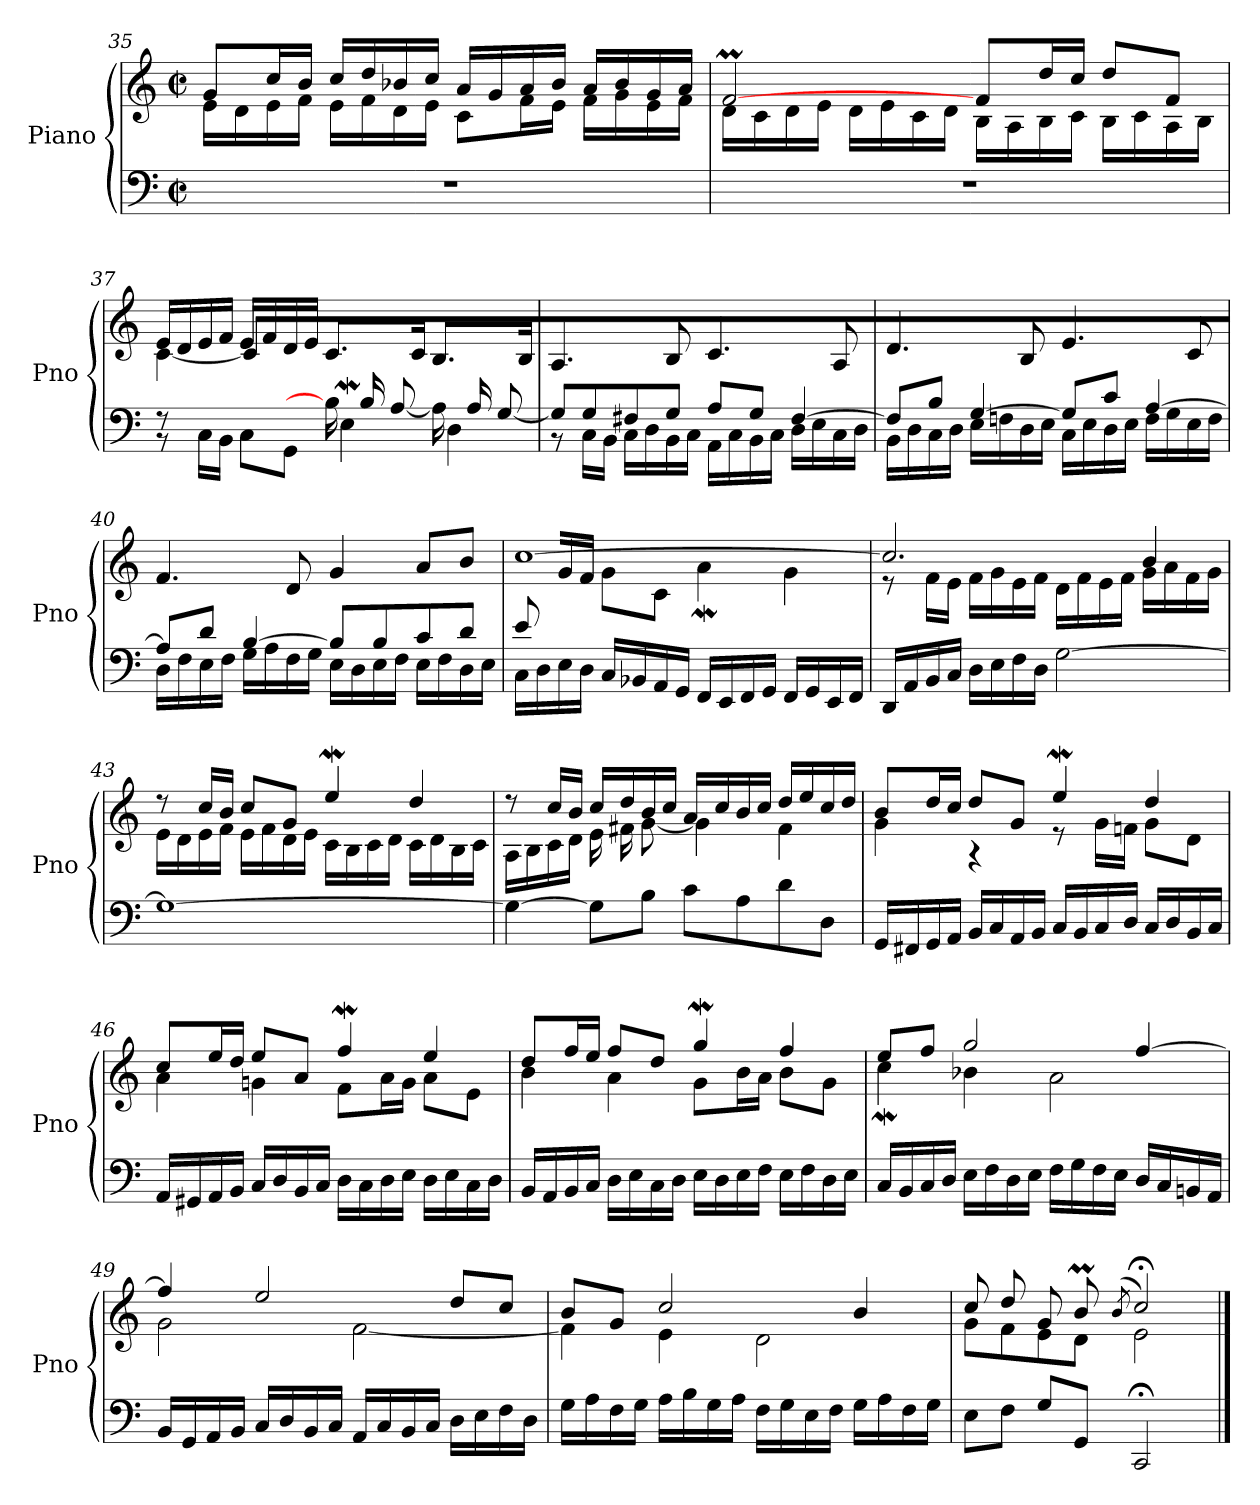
**kern	**kern
*part1	*part1
*staff2	*staff1
*I"Piano	*
*I'Pno	*
*clefF4	*clefG2
*k[]	*k[]
*C:	*C:
*M2/2	*M2/2
*met(c|)	*met(c|)
=35	=35
*	*^
1r	8g/L	16e\LL
.	.	16d\
.	16cc/L	16e\
.	16b/JJ	16f\JJ
.	16ccLL	16e\LL
.	16dd	16f\
.	16b-X	16d\
.	16ccJJ	16e\JJ
.	16aLL	8c\L
.	16g	.
.	16a	16f\L
.	16b-JJ	16e\JJ
.	16aLL	16fLL
.	16b-	16g
.	16g	16e
.	16aJJ	16fJJ
!!LO:LB:g=z	!!
=36	=36	=36
*^	*	*
1r	2ryy	[2fM/	16d\LL
.	.	.	16c\
.	.	.	16d\
.	.	.	16e\JJ
.	.	.	16d\LL
.	.	.	16e\
.	.	.	16c\
.	.	.	16d\JJ
.	2ryy	8fL	16B\LL
.	.	.	16A\
.	.	16dd/L	16B\
.	.	16cc/JJ	16c\JJ
.	.	8dd/L	16B\LL
.	.	.	16c\
.	.	8f/J	16A\
.	.	.	16B\JJ
=37	=37	=37	=37
*	*^	*	*
4.ryy	8r	8r	16eLL	[4c\
.	.	.	16d/	.
.	16C\LL	8ryy	16e/	.
.	16BB\JJ	.	16f/JJ	.
.	8C\L	4ryy	16eLL	8c\L]
.	.	.	16f/	.
8B\J	8GG\J	.	16d/	8ryy
.	.	.	16e/JJ	.
2ryy	16BLL]	4EW\	8.cL	2ryy
.	16B/	.	.	.
.	[8A/J	.	.	.
.	.	.	16c/J	.
.	16ALL]	4D\	8.B/L	.
.	16A/	.	.	.
.	[8G/J	.	.	.
.	.	.	16B/J	.
*	*v	*v	*	*
=38	=38	=38	=38
8GL]	8r	4.A/	2ryy
8G/	16C\LL	.	.
.	16BB\JJ	.	.
8F#X/	16C\LL	.	.
.	16D\	.	.
8G/J	16BB\	8B/	.
.	16C\JJ	.	.
8AL	16AALL	4.c/	2ryy
.	16C\	.	.
8G/J	16BB\	.	.
.	16C\JJ	.	.
[4F#/	16DLL	.	.
.	16E\	.	.
.	16C\	8A/	.
.	16D\JJ	.	.
!!LO:LB:g=z	!!
=39	=39	=39	=39
8F#L]	16BB\LL	4.d/	2ryy
.	16D\	.	.
8B/J	16C\	.	.
.	16D\JJ	.	.
[4G/	16ELL	.	.
.	16Fn\	.	.
.	16D\	8B/	.
.	16E\JJ	.	.
8G/L]	16C\LL	4.e/	2ryy
.	16E\	.	.
8c/J	16D\	.	.
.	16E\JJ	.	.
[4A/	16F\LL	.	.
.	16G\	.	.
.	16E\	8c/	.
.	16F\JJ	.	.
=40	=40	=40	=40
8A/L]	16D\LL	4.f/	2ryy
.	16F\	.	.
8d/J	16E\	.	.
.	16F\JJ	.	.
[4B/	16G\LL	.	.
.	16A\	.	.
.	16F\	8d/	.
.	16G\JJ	.	.
8BL]	16E\LL	4g/	2ryy
.	16D\	.	.
8B/	16E\	.	.
.	16F\JJ	.	.
8c/	16E\LL	8a/L	.
.	16F\	.	.
8d/J	16D\	8b/J	.
.	16E\JJ	.	.
=41	=41	=41	=41
*	*^	*	*
8e/L	16C\LL	2ryy	[1cc/	8ryy
.	16D\	.	.	.
2..ryy	16E\	.	.	16g/L
.	16D\JJ	.	.	16f/JJ
.	16C/LL	.	.	8gL
.	16BB-X/	.	.	.
.	16AA/	.	.	8cJ
.	16GG/JJ	.	.	.
.	16FFLL	2ryy	.	4aW\
.	16EE/	.	.	.
.	16FF/	.	.	.
.	16GG/JJ	.	.	.
.	16FFLL	.	.	4g\
.	16GG/	.	.	.
.	16EE/	.	.	.
.	16FF/JJ	.	.	.
*v	*v	*v	*	*
!!LO:LB:g=z	!!
=42	=42	=42
16DDLL	2.cc/]	8r
16AA	.	.
16BB	.	16f\LL
16CJJ	.	16e\JJ
16DLL	.	16f\LL
16E	.	16g\
16F	.	16e\
16DJJ	.	16f\JJ
[2G	.	16dLL
.	.	16f
.	.	16e
.	.	16fJJ
.	4b/	16g\LL
.	.	16a\
.	.	16f\
.	.	16g\JJ
=43	=43	=43
1G_	8r	16eLL
.	.	16d
.	16ccLL	16e
.	16bJJ	16fJJ
.	8cc/L	16eLL
.	.	16f
.	8g/J	16d
.	.	16eJJ
.	4eeW/	16cLL
.	.	16B
.	.	16c
.	.	16dJJ
.	4dd/	16cLL
.	.	16d
.	.	16B
.	.	16cJJ
=44	=44	=44
4G_	8r	16A\LL
.	.	16B\
.	16cc/LL	16c\
.	16b/JJ	16d\JJ
8GL]	16ccLL	16eLL
.	16dd	16f#X
8BJ	16b	[8gJ
.	16ccJJ	.
8cL	16aLL	4g\]
.	16cc	.
8A	16b	.
.	16ccJJ	.
8d	16dd/LL	4f#\
.	16ee/	.
8DJ	16cc/	.
.	16dd/JJ	.
!!LO:LB:g=z	!!
=45	=45	=45
16GGLL	8bL	4g\
16FF#X	.	.
16GG	16ddL	.
16AAJJ	16ccJJ	.
16BBLL	8dd/L	4r
16C	.	.
16AA	8g/J	.
16BBJJ	.	.
16CLL	4eeW/	8r
16BB	.	.
16C	.	16g\LL
16DJJ	.	16fn\JJ
16CLL	4dd/	8gL
16D	.	.
16BB	.	8dJ
16CJJ	.	.
=46	=46	=46
16AALL	8cc/L	4a\
16GG#X	.	.
16AA	16ee/L	.
16BBJJ	16dd/JJ	.
16CLL	8ee/L	4gn\
16D	.	.
16BB	8a/J	.
16CJJ	.	.
16DLL	4ffw/	8f\L
16C	.	.
16D	.	16a\L
16EJJ	.	16g\JJ
16DLL	4ee/	8aL
16E	.	.
16C	.	8eJ
16DJJ	.	.
!!LO:LB:g=z	!!
=47	=47	=47
16BBLL	8dd/L	4b\
16AA	.	.
16BB	16ff/L	.
16CJJ	16ee/JJ	.
16DLL	8ff/L	4a\
16E	.	.
16C	8dd/J	.
16DJJ	.	.
16ELL	4ggW/	8gL
16D	.	.
16E	.	16bL
16FJJ	.	16aJJ
16ELL	4ff/	8bL
16F	.	.
16D	.	8gJ
16EJJ	.	.
=48	=48	=48
16CLL	8ee/L	4ccw\
16BB	.	.
16C	8ff/J	.
16DJJ	.	.
16ELL	2gg/	4b-X\
16F	.	.
16D	.	.
16EJJ	.	.
16FLL	.	2a\
16G	.	.
16F	.	.
16EJJ	.	.
16DLL	[4ff/	.
16C	.	.
16BBn	.	.
16AAJJ	.	.
!!LO:LB:g=z	!!
=49	=49	=49
16BBLL	4ff/]	2g\
16GG	.	.
16AA	.	.
16BBJJ	.	.
16CLL	2ee/	.
16D	.	.
16BB	.	.
16CJJ	.	.
16AALL	.	[2f\
16C	.	.
16BB	.	.
16CJJ	.	.
16DLL	8ddL	.
16E	.	.
16F	8ccJ	.
16DJJ	.	.
=50	=50	=50
16GLL	8bL	4f\]
16A	.	.
16F	8gJ	.
16GJJ	.	.
16ALL	2cc/	4e\
16B	.	.
16G	.	.
16AJJ	.	.
16FLL	.	2d\
16G	.	.
16E	.	.
16FJJ	.	.
16GLL	4b/	.
16A	.	.
16F	.	.
16GJJ	.	.
=51	=51	=51
8EL	8ccL	8g\L
8FJ	8dd	8f\
8GL	8g	8e\
8GGJ	8bm	8d\J
.	(<8qb/J	.
2CC;	2cc;</)	2e\
*	*v	*v
==	==
*-	*-
